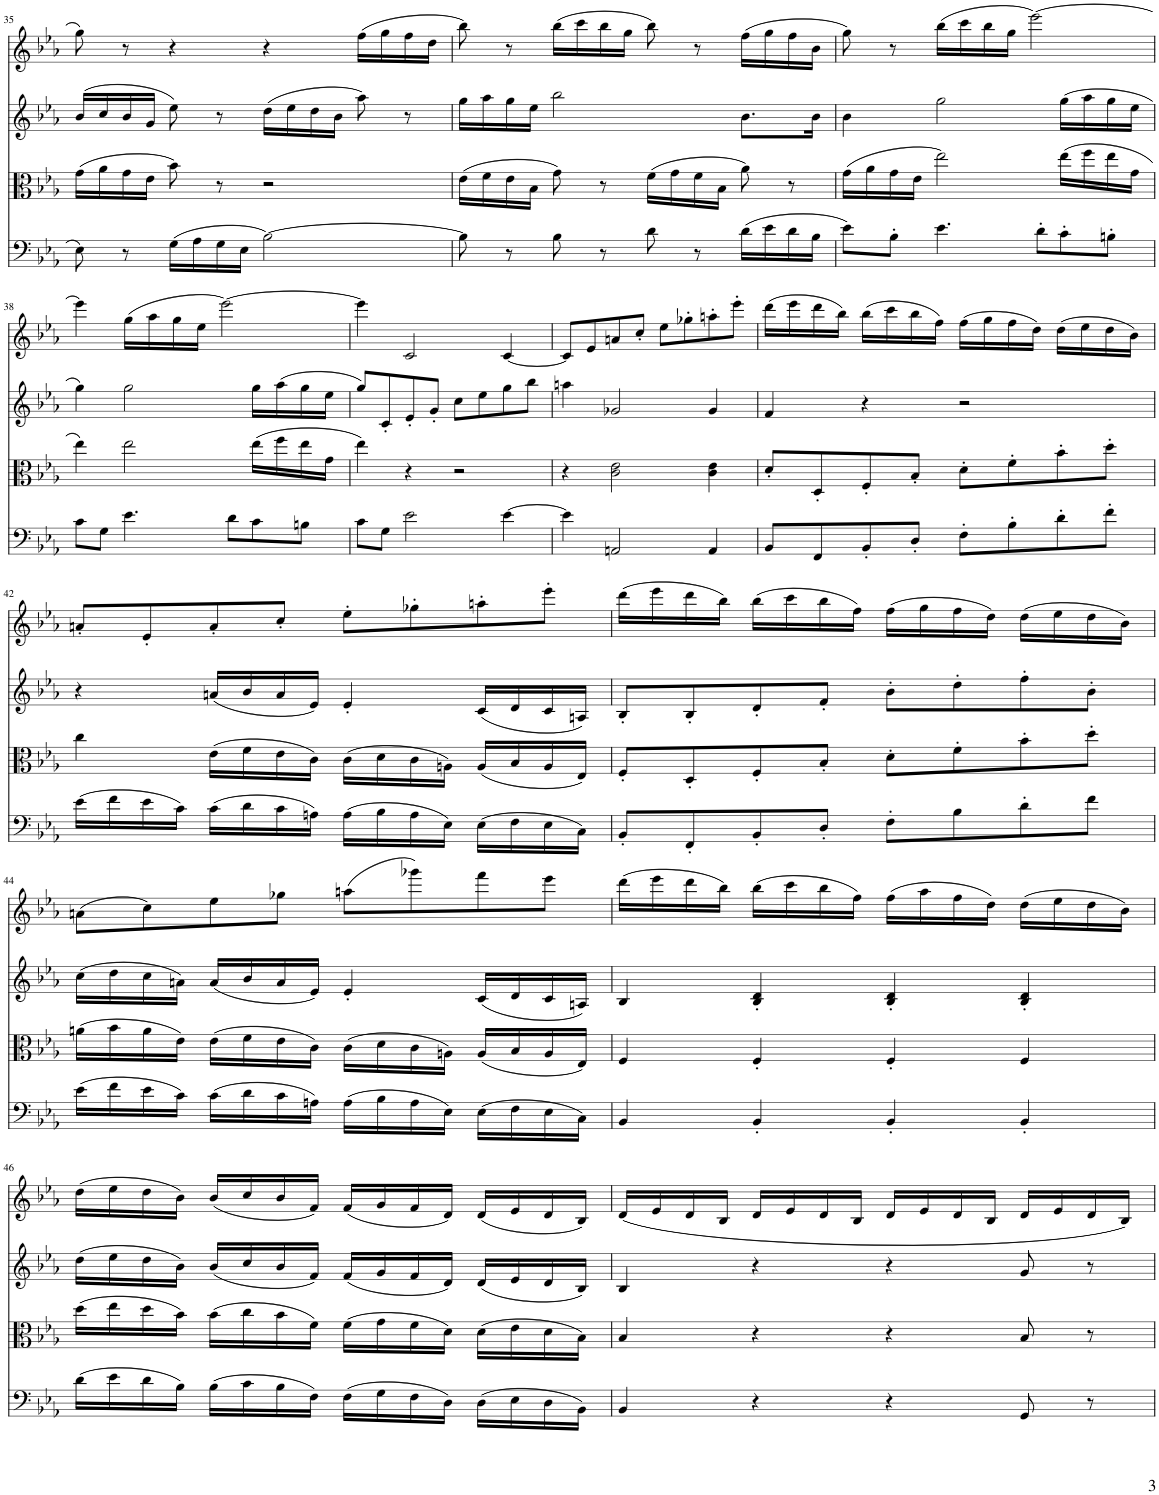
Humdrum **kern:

**kern	**kern	**kern	**kern
*part4	*part3	*part2	*part1
*staff4	*staff3	*staff2	*staff1
*I"Piano	*I"Piano	*I"Piano	*I"Piano
*I'Pno	*I'Pno	*I'Pno	*I'Pno
!!LO:PB:g=z
*clefF4	*clefC3	*clefG2	*clefG2
*k[b-e-a-]	*k[b-e-a-]	*k[b-e-a-]	*k[b-e-a-]
*M4/4	*M4/4	*M4/4	*M4/4
*met(c)	*met(c)	*met(c)	*met(c)
=35	=35	=35	=35
8E-\	(16g\LL	(16b-/LL	8gg\
.	16a-\	16cc/	.
8r	16g\	16b-/	8r
.	16e-\JJ	16g/JJ	.
(16G\LL	8b-\)	8ee-\)	4r
16A-\	.	.	.
16G\	8r	8r	.
16E-\JJ	.	.	.
[2B-\)	2r	(16dd\LL	4r
.	.	16ee-\	.
.	.	16dd\	.
.	.	16b-\JJ	.
.	.	8aa-\)	(16ff\LL
.	.	.	16gg\
.	.	8r	16ff\
.	.	.	16dd\JJ
=36	=36	=36	=36
8B-\]	(16e-\LL	16gg\LL	8bb-\)
.	16f\	16aa-\	.
8r	16e-\	16gg\	8r
.	16B-\JJ	16ee-\JJ	.
8B-\	8g\)	2bb-\	(16bb-\LL
.	.	.	16ccc\
8r	8r	.	16bb-\
.	.	.	16gg\JJ
8d\	(16f\LL	.	8bb-\)
.	16g\	.	.
8r	16f\	.	8r
.	16B-\JJ	.	.
(16d\LL	8a-\)	8.b-\L	(16ff\LL
16e-\	.	.	16gg\
16d\	8r	.	16ff\
16B-\JJ	.	16b-\Jk	16b-\JJ
=37	=37	=37	=37
8e-\L)	(16g\LL	4b-\	8gg\)
.	16a-\	.	.
8B-'\J	16g\	.	8r
.	16e-\JJ	.	.
4.e-\	2ee-\)	2gg\	(16bb-\LL
.	.	.	16ccc\
.	.	.	16bb-\
.	.	.	16gg\JJ
.	.	.	[2eee-\)
8d'\L	.	.	.
8c'\	(16ee-\LL	(16gg\LL	.
.	16ff\	16aa-\	.
8Bn'\J	16ee-\	16gg\	.
.	16g\JJ	16ee-\JJ	.
!!LO:LB:g=z
=38	=38	=38	=38
*k[b-e-a-]	*k[b-e-a-]	*k[b-e-a-]	*k[b-e-a-]
8c\L	4ee-\)	4gg\)	4eee-\]
8G\J	.	.	.
4.e-\	2ee-\	2gg\	(16gg\LL
.	.	.	16aa-\
.	.	.	16gg\
.	.	.	16ee-\JJ
.	.	.	[2eee-\)
8d\L	.	.	.
8c\	(16ee-\LL	16gg\LL	.
.	16ff\	(16aa-\	.
8Bn\J	16ee-\	16gg\	.
.	16g\JJ	16ee-\JJ	.
=39	=39	=39	=39
8c\L	4ee-\)	8gg/L)	4eee-\]
8G\J	.	8c'/	.
2e-\	4r	8e-'/	2c/
.	.	8g'/J	.
.	2r	8cc\L	.
.	.	8ee-\	.
[4e-\	.	8gg\	[4c/
.	.	8bb-\J	.
=40	=40	=40	=40
4e-\]	4r	4aan\	8c/L]
.	.	.	8e-/
2AAn/	2c\ 2e-\	2g-X/	8an/
.	.	.	8cc'/J
.	.	.	8ee-\L
.	.	.	8gg-X'\
4AA/	4c\ 4e-\	4g-/	8aan'\
.	.	.	8eee-'\J
=41	=41	=41	=41
8BB-/L	8d'/L	4f/	(16ddd\LL
.	.	.	16eee-\
8FF/	8D'/	.	16ddd\
.	.	.	16bb-\JJ)
8BB-'/	8F'/	4r	(16bb-\LL
.	.	.	16ccc\
8D'/J	8B-'/J	.	16bb-\
.	.	.	16ff\JJ)
8F'\L	8d'\L	2r	(16ff\LL
.	.	.	16gg\
8B-'\	8f'\	.	16ff\
.	.	.	16dd\JJ)
8d'\	8b-'\	.	(16dd\LL
.	.	.	16ee-\
8f'\J	8dd'\J	.	16dd\
.	.	.	16b-\JJ)
!!LO:LB:g=z
=42	=42	=42	=42
(16e-\LL	4cc\	4r	8an'/L
16f\	.	.	.
16e-\	.	.	8e-'/
16c\JJ)	.	.	.
(16c\LL	(16e-\LL	(16an/LL	8a'/
16d\	16f\	16b-/	.
16c\	16e-\	16a/	8cc'/J
16An\JJ)	16c\JJ)	16e-/JJ)	.
(16A\LL	(16c\LL	4e-'/	8ee-'\L
16B-\	16d\	.	.
16A\	16c\	.	8gg-X'\
16E-\JJ)	16An\JJ)	.	.
(16E-\LL	(16A/LL	(16c/LL	8aan'\
16F\	16B-/	16d/	.
16E-\	16A/	16c/	8eee-'\J
16C\JJ)	16E-/JJ)	16An/JJ)	.
=43	=43	=43	=43
8BB-'/L	8F'/L	8B-'/L	(16ddd\LL
.	.	.	16eee-\
8FF'/	8D'/	8B-'/	16ddd\
.	.	.	16bb-\JJ)
8BB-'/	8F'/	8d'/	(16bb-\LL
.	.	.	16ccc\
8D'/J	8B-'/J	8f'/J	16bb-\
.	.	.	16ff\JJ)
8F'\L	8d'\L	8b-'\L	(16ff\LL
.	.	.	16gg\
8B-\	8f'\	8dd'\	16ff\
.	.	.	16dd\JJ)
8d'\	8b-'\	8ff'\	(16dd\LL
.	.	.	16ee-\
8f\J	8dd'\J	8b-'\J	16dd\
.	.	.	16b-\JJ)
!!LO:LB:g=z
=44	=44	=44	=44
*k[b-e-a-]	*k[b-e-a-]	*k[b-e-a-]	*k[b-e-a-]
(16e-\LL	(16an\LL	(16cc\LL	(8an\L
16f\	16b-\	16dd\	.
16e-\	16a\	16cc\	8cc\)
16c\JJ)	16e-\JJ)	16an\JJ)	.
(16c\LL	(16e-\LL	(16a/LL	8ee-\
16d\	16f\	16b-/	.
16c\	16e-\	16a/	8gg-X\J
16An\JJ)	16c\JJ)	16e-/JJ)	.
(16A\LL	(16c\LL	4e-'/	(8aan\L
16B-\	16d\	.	.
16A\	16c\	.	8ggg-X\)
16E-\JJ)	16An\JJ)	.	.
(16E-\LL	(16A/LL	(16c/LL	8fff\
16F\	16B-/	16d/	.
16E-\	16A/	16c/	8eee-\J
16C\JJ)	16E-/JJ)	16An/JJ)	.
=45	=45	=45	=45
4BB-/	4F/	4B-/	(16ddd\LL
.	.	.	16eee-\
.	.	.	16ddd\
.	.	.	16bb-\JJ)
4BB-'/	4F'/	4B-/' 4d/'	(16bb-\LL
.	.	.	16ccc\
.	.	.	16bb-\
.	.	.	16ff\JJ)
4BB-'/	4F'/	4B-/' 4d/'	(16ff\LL
.	.	.	16aa-\
.	.	.	16ff\
.	.	.	16dd\JJ)
4BB-'/	4F/	4B-/' 4d/'	(16dd\LL
.	.	.	16ee-\
.	.	.	16dd\
.	.	.	16b-\JJ)
!!LO:LB:g=z
=46	=46	=46	=46
(16d\LL	(16dd\LL	(16dd\LL	(16dd\LL
16e-\	16ee-\	16ee-\	16ee-\
16d\	16dd\	16dd\	16dd\
16B-\JJ)	16b-\JJ)	16b-\JJ)	16b-\JJ)
(16B-\LL	(16b-\LL	(16b-/LL	(16b-/LL
16c\	16cc\	16cc/	16cc/
16B-\	16b-\	16b-/	16b-/
16F\JJ)	16f\JJ)	16f/JJ)	16f/JJ)
(16F\LL	(16f\LL	(16f/LL	(16f/LL
16G\	16g\	16g/	16g/
16F\	16f\	16f/	16f/
16D\JJ)	16d\JJ)	16d/JJ)	16d/JJ)
(16D\LL	(16d\LL	(16d/LL	(16d/LL
16E-\	16e-\	16e-/	16e-/
16D\	16d\	16d/	16d/
16BB-\JJ)	16B-\JJ)	16B-/JJ)	16B-/JJ)
=47	=47	=47	=47
4BB-/	4B-/	4B-/	(16d/LL
.	.	.	16e-/
.	.	.	16d/
.	.	.	16B-/JJ
4r	4r	4r	16d/LL
.	.	.	16e-/
.	.	.	16d/
.	.	.	16B-/JJ
4r	4r	4r	16d/LL
.	.	.	16e-/
.	.	.	16d/
.	.	.	16B-/JJ
8GG/	8B-/	8g/	16d/LL
.	.	.	16e-/
8r	8r	8r	16d/
.	.	.	16B-/JJ)
=	=	=	=
*-	*-	*-	*-
